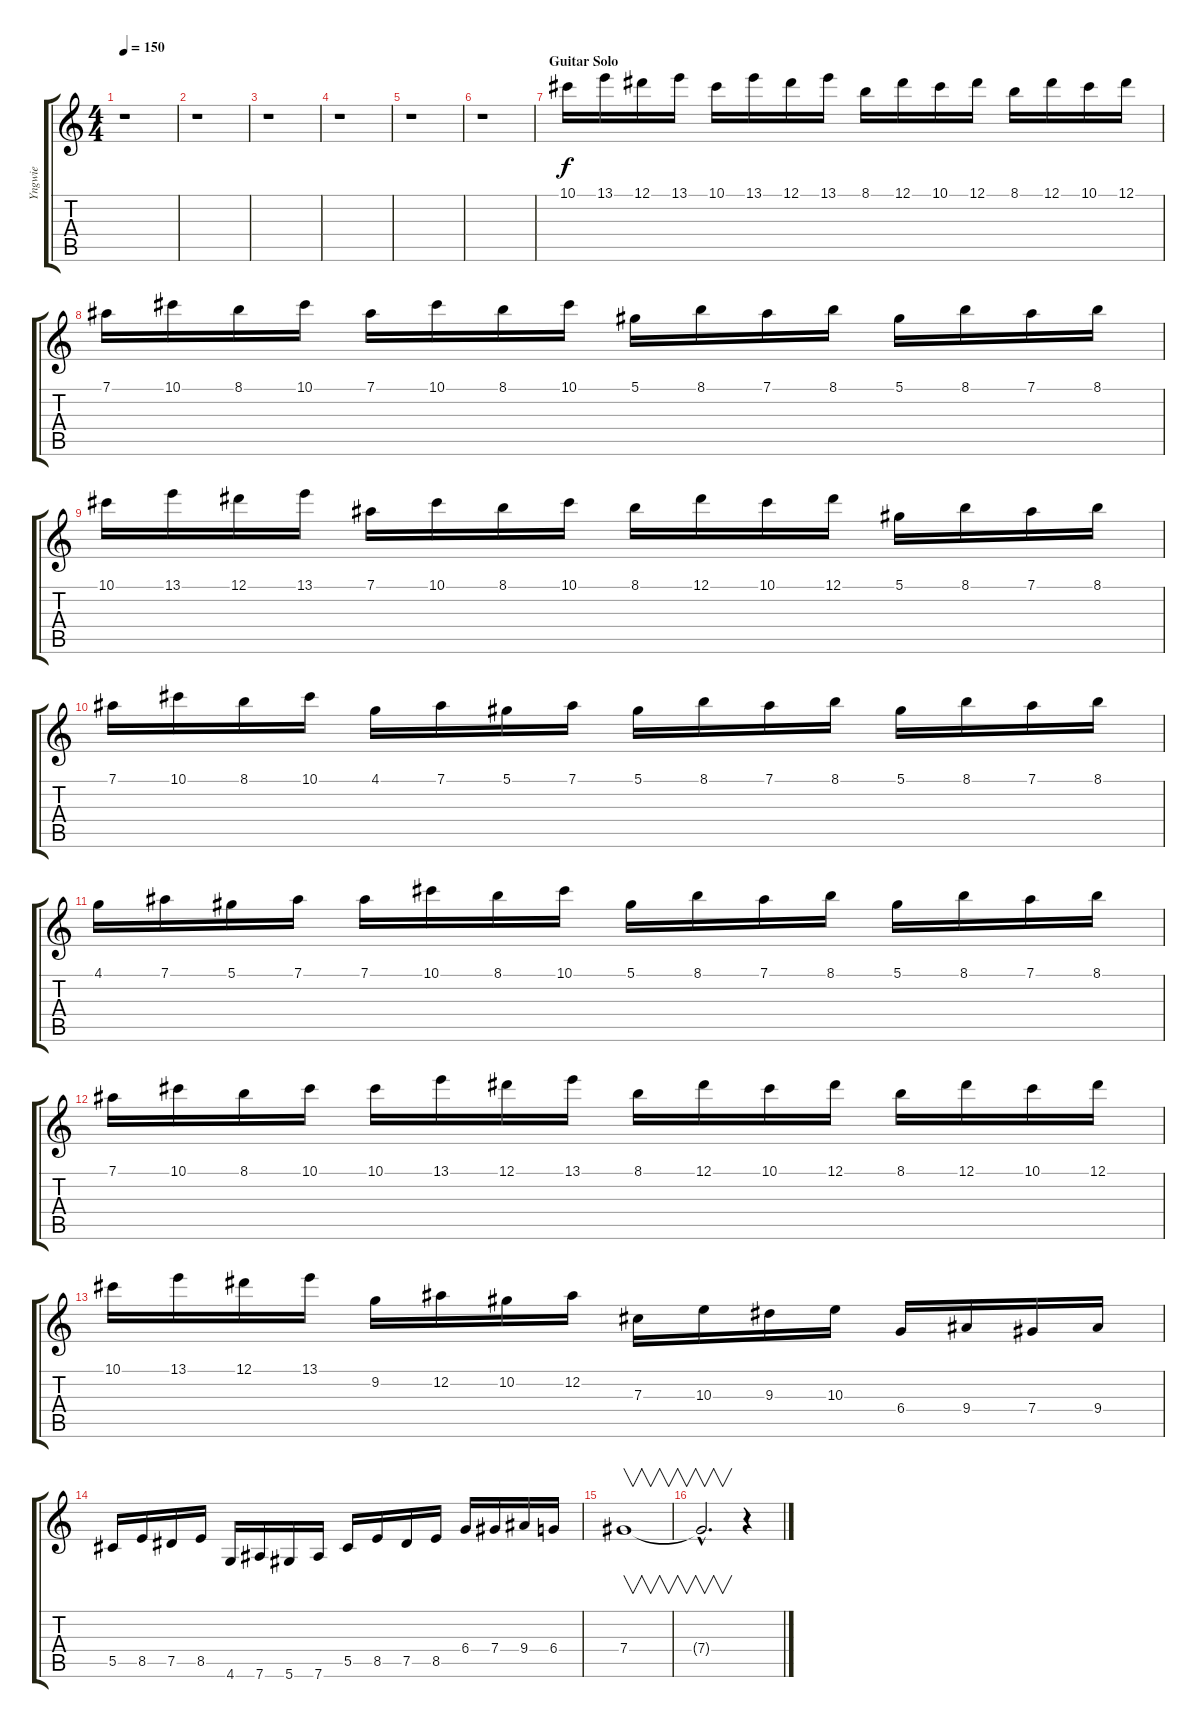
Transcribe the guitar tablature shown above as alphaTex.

\track ("Yngwie" "Yngwie") {instrument overdrivenguitar}
\staff {score tabs}
\tuning (Eb4 Bb3 Gb3 Db3 Ab2 Eb2) {hide}
\ts (4 4)
\tempo 150
\clef g2
\ks c
r.1{dy f} |
r.1 |
r.1 |
r.1 |
r.1 |
r.1 |
\section ("" "Guitar Solo")
10.1.16 13.1.16 12.1.16 13.1.16 10.1.16 13.1.16 12.1.16 13.1.16 8.1.16 12.1.16 10.1.16 12.1.16 8.1.16 12.1.16 10.1.16 12.1.16 |
7.1.16 10.1.16 8.1.16 10.1.16 7.1.16 10.1.16 8.1.16 10.1.16 5.1.16 8.1.16 7.1.16 8.1.16 5.1.16 8.1.16 7.1.16 8.1.16 |
10.1.16 13.1.16 12.1.16 13.1.16 7.1.16 10.1.16 8.1.16 10.1.16 8.1.16 12.1.16 10.1.16 12.1.16 5.1.16 8.1.16 7.1.16 8.1.16 |
7.1.16 10.1.16 8.1.16 10.1.16 4.1.16 7.1.16 5.1.16 7.1.16 5.1.16 8.1.16 7.1.16 8.1.16 5.1.16 8.1.16 7.1.16 8.1.16 |
4.1.16 7.1.16 5.1.16 7.1.16 7.1.16 10.1.16 8.1.16 10.1.16 5.1.16 8.1.16 7.1.16 8.1.16 5.1.16 8.1.16 7.1.16 8.1.16 |
7.1.16 10.1.16 8.1.16 10.1.16 10.1.16 13.1.16 12.1.16 13.1.16 8.1.16 12.1.16 10.1.16 12.1.16 8.1.16 12.1.16 10.1.16 12.1.16 |
10.1.16 13.1.16 12.1.16 13.1.16 9.2.16 12.2.16 10.2.16 12.2.16 7.3.16 10.3.16 9.3.16 10.3.16 6.4.16 9.4.16 7.4.16 9.4.16 |
5.5.16 8.5.16 7.5.16 8.5.16 4.6.16 7.6.16 5.6.16 7.6.16 5.5.16 8.5.16 7.5.16 8.5.16 6.4.16 7.4.16 9.4.16 6.4.16 |
7.4.1{v} |
7.4{hac t}.2{v d} r.4
